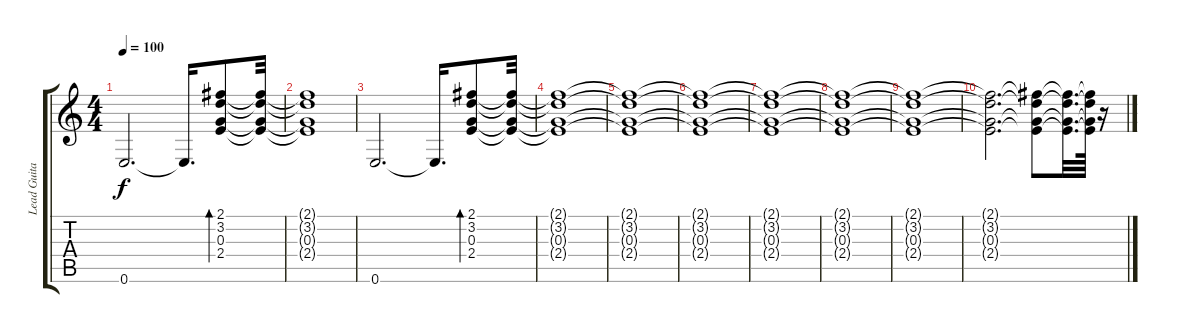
\track ("Lead Guitar" "Lead Guita") {instrument distortionguitar}
\staff {score tabs}
\tuning (E4 B3 G3 D3 A2 E2) {hide}
\ts (4 4)
\tempo 100
\clef g2
\ks c
0.6.2{d dy f} 0.6{t}.16{d} (2.1 3.2 0.3 2.4).8{bd 240} (2.1{t} 3.2{t} 0.3{t} 2.4{t}).32 |
(2.1{t} 3.2{t} 0.3{t} 2.4{t}).1 |
0.6.2{d} 0.6{t}.16{d} (2.1 3.2 0.3 2.4).8{bd 240} (2.1{t} 3.2{t} 0.3{t} 2.4{t}).32 |
(2.1{t} 3.2{t} 0.3{t} 2.4{t}).1 |
(2.1{t} 3.2{t} 0.3{t} 2.4{t}).1 |
(2.1{t} 3.2{t} 0.3{t} 2.4{t}).1 |
(2.1{t} 3.2{t} 0.3{t} 2.4{t}).1 |
(2.1{t} 3.2{t} 0.3{t} 2.4{t}).1 |
(2.1{t} 3.2{t} 0.3{t} 2.4{t}).1 |
(2.1{t} 3.2{t} 0.3{t} 2.4{t}).2{d} (2.1{t} 3.2{t} 0.3{t} 2.4{t}).8 (2.1{t} 3.2{t} 0.3{t} 2.4{t}).32{d} (2.1{t} 3.2{t} 0.3{t} 2.4{t}).64 r.16
